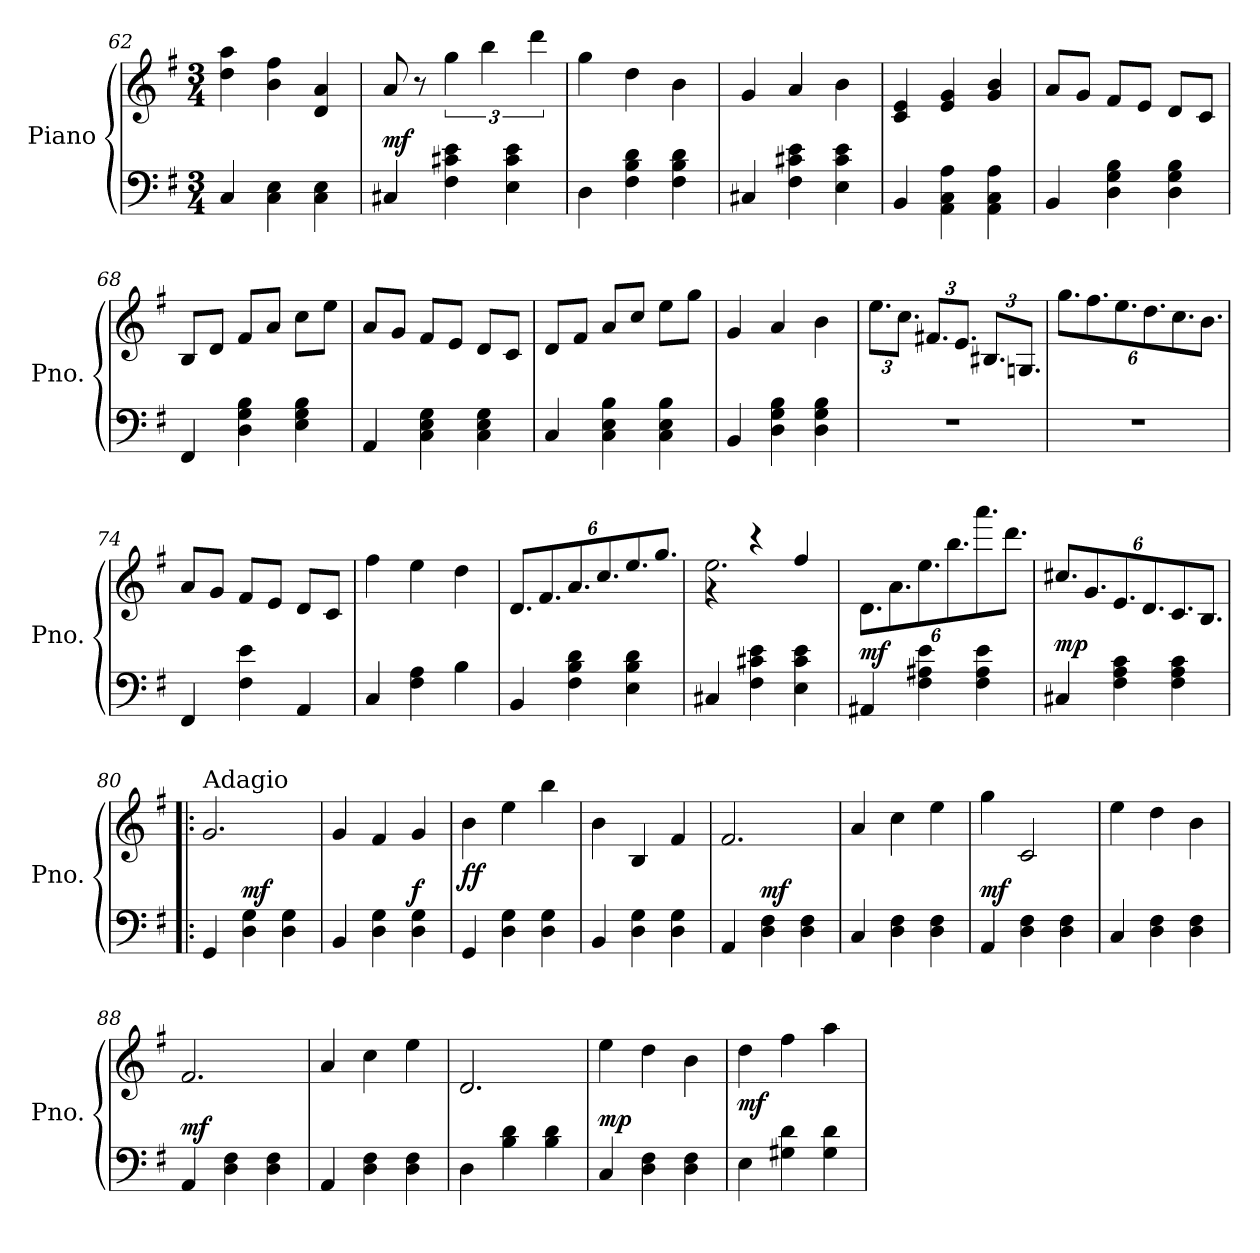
**kern	**kern	**dynam
*part1	*part1	*part1
*staff2	*staff1	*staff1/2
*I"Piano	*	*
*I'Pno.	*	*
*clefF4	*clefG2	*
*k[f#]	*k[f#]	*
*G:	*G:	*
*M3/4	*M3/4	*
=62	=62	=62
4C/	4dd\ 4aa\	.
4C\ 4E\	4b\ 4ff#\	.
4C\ 4E\	4d/ 4a/	.
!!LO:PB:g=z
=63	=63	=63
!	!	!LO:DY:a=2
4C#X/	8a/	mf
.	8r	.
4F#\ 4c#X\ 4e\	6gg\	.
.	6bb\	.
4E\ 4c#\ 4e\	.	.
.	6ddd\	.
=64	=64	=64
4D\	4gg\	.
4F#\ 4B\ 4d\	4dd\	.
4F#\ 4B\ 4d\	4b\	.
=65	=65	=65
4C#X/	4g/	.
4F#\ 4c#X\ 4e\	4a/	.
4E\ 4c#\ 4e\	4b\	.
=66	=66	=66
4BB/	4c/ 4e/	.
4AA\ 4C\ 4A\	4e/ 4g/	.
4AA\ 4C\ 4A\	4g/ 4b/	.
=67	=67	=67
4BB/	8a/L	.
.	8g/J	.
4D\ 4G\ 4B\	8f#/L	.
.	8e/J	.
4D\ 4G\ 4B\	8d/L	.
.	8c/J	.
=68	=68	=68
4FF#/	8B/L	.
.	8d/J	.
4D\ 4G\ 4B\	8f#/L	.
.	8a/J	.
4E\ 4G\ 4B\	8cc\L	.
.	8ee\J	.
=69	=69	=69
4AA/	8a/L	.
.	8g/J	.
4C\ 4E\ 4G\	8f#/L	.
.	8e/J	.
4C\ 4E\ 4G\	8d/L	.
.	8c/J	.
!!LO:LB:g=z
=70	=70	=70
4C/	8d/L	.
.	8f#/J	.
4C\ 4E\ 4B\	8a/L	.
.	8cc/J	.
4C\ 4E\ 4B\	8ee\L	.
.	8gg\J	.
=71	=71	=71
4BB/	4g/	.
4D\ 4G\ 4B\	4a/	.
4D\ 4G\ 4B\	4b\	.
=72	=72	=72
*	*Xbrackettup	*
2.r	12.ee\L	.
.	12.cc\J	.
.	12.f#X/L	.
.	12.e/J	.
.	12.B#X/L	.
.	12.Gn/J	.
=73	=73	=73
2.r	12.gg\L	.
.	12.ff#\	.
.	12.ee\	.
.	12.dd\	.
.	12.cc\	.
.	12.b\J	.
=74	=74	=74
4FF#/	8a/L	.
.	8g/J	.
4F#\ 4e\	8f#/L	.
.	8e/J	.
4AA/	8d/L	.
.	8c/J	.
=75	=75	=75
4C/	4ff#\	.
4F#\ 4A\	4ee\	.
4B\	4dd\	.
!!LO:LB:g=z
=76	=76	=76
4BB/	12.d/L	.
.	12.f#/	.
4F#\ 4B\ 4d\	12.a/	.
.	12.cc/	.
4E\ 4B\ 4d\	12.ee/	.
.	12.gg/J	.
=77	=77	=77
*	*^	*
4C#X/	4rg	2.ee\	.
4F#\ 4c#X\ 4e\	4r	.	.
4E\ 4c#\ 4e\	4ff#/	.	.
*	*v	*v	*
=78	=78	=78
!	!	!LO:DY:a=2
4AA#X/	12.d\L	mf
.	12.a\	.
4F#\ 4A#X\ 4e\	12.ee\	.
.	12.bb\	.
4F#\ 4A#\ 4e\	12.aaa\	.
.	12.ddd\J	.
=79	=79	=79
!	!	!LO:DY:a=2
4C#X/	12.cc#X/L	mp
.	12.g/	.
4F#\ 4A\ 4c\	12.e/	.
.	12.d/	.
4F#\ 4A\ 4c\	12.c/	.
.	12.B/J	.
=80!|:	=80!|:	=80!|:
!	!LO:TX:a:t=Adagio	!
4GG/	2.g/	.
!	!	!LO:DY:a=2
4D\ 4G\	.	mf
4D\ 4G\	.	.
=81	=81	=81
4BB/	4g/	.
4D\ 4G\	4f#/	.
!	!	!LO:DY:a=2
4D\ 4G\	4g/	f
=82	=82	=82
!	!	!LO:DY:b
4GG/	4b\	ff
4D\ 4G\	4ee\	.
4D\ 4G\	4bb\	.
=83	=83	=83
4BB/	4b\	.
4D\ 4G\	4B/	.
4D\ 4G\	4f#/	.
!!LO:LB:g=z
=84	=84	=84
4AA/	2.f#/	.
!	!	!LO:DY:a=2
4D\ 4F#\	.	mf
4D\ 4F#\	.	.
=85	=85	=85
4C/	4a/	.
4D\ 4F#\	4cc\	.
4D\ 4F#\	4ee\	.
=86	=86	=86
!	!	!LO:DY:a=2
4AA/	4gg\	mf
4D\ 4F#\	2c/	.
4D\ 4F#\	.	.
=87	=87	=87
4C/	4ee\	.
4D\ 4F#\	4dd\	.
4D\ 4F#\	4b\	.
=88	=88	=88
!	!	!LO:DY:a=2
4AA/	2.f#/	mf
4D\ 4F#\	.	.
4D\ 4F#\	.	.
=89	=89	=89
4AA/	4a/	.
4D\ 4F#\	4cc\	.
4D\ 4F#\	4ee\	.
=90	=90	=90
4D\	2.d/	.
4B\ 4d\	.	.
4B\ 4d\	.	.
=91	=91	=91
!	!	!LO:DY:a=2
4C/	4ee\	mp
4D\ 4F#\	4dd\	.
4D\ 4F#\	4b\	.
=92	=92	=92
!	!	!LO:DY:b
4E\	4dd\	mf
4G#X\ 4d\	4ff#\	.
4G#\ 4d\	4aa\	.
=	=	=
*-	*-	*-
